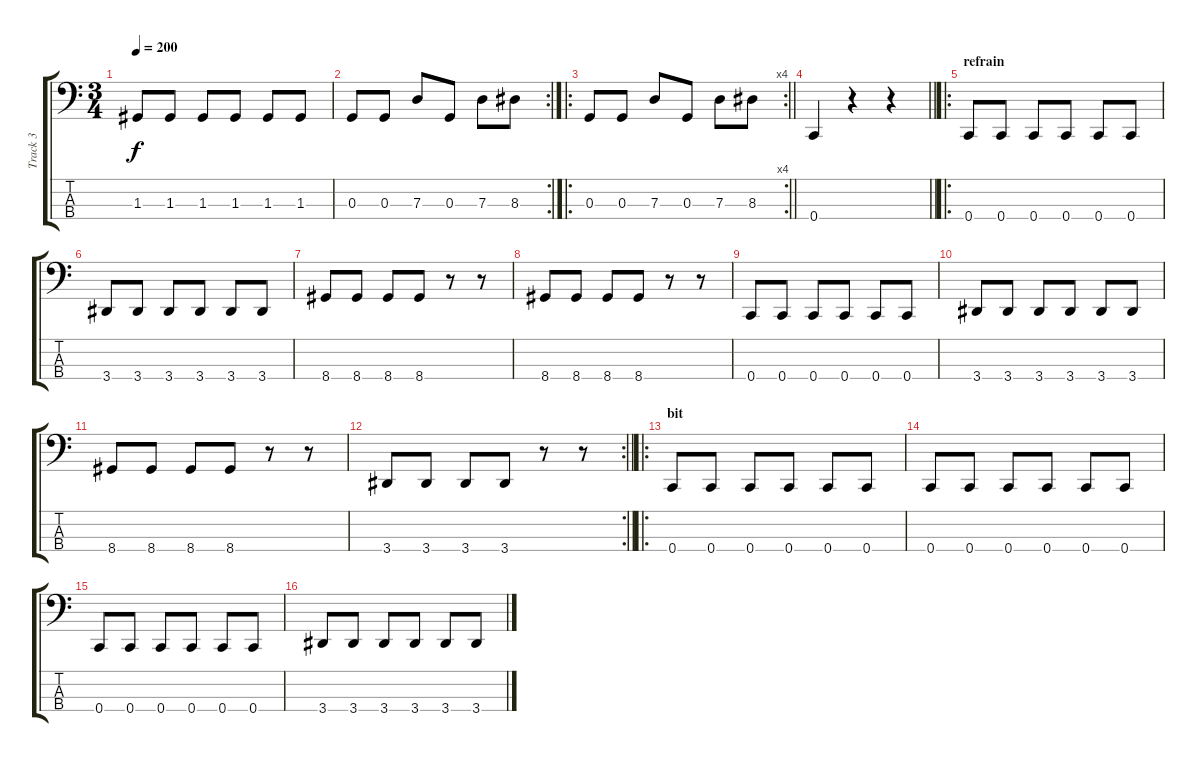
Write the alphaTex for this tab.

\track ("Track 3" "Track 3") {instrument electricbasspick}
\staff {score tabs}
\tuning (F2 C2 G1 C1) {hide}
\ts (3 4)
\tempo 200
\clef f4
\ks c
1.3.8{dy f} 1.3.8 1.3.8 1.3.8 1.3.8 1.3.8 |
\rc 2
0.3.8 0.3.8 7.3.8 0.3.8 7.3.8 8.3.8 |
\ro
\rc 4
\barLineRight lightlight
0.3.8 0.3.8 7.3.8 0.3.8 7.3.8 8.3.8 |
\barLineRight lightlight
0.4.4 r.4 r.4 |
\ro
\section ("" "refrain")
0.4.8 0.4.8 0.4.8 0.4.8 0.4.8 0.4.8 |
3.4.8 3.4.8 3.4.8 3.4.8 3.4.8 3.4.8 |
8.4.8 8.4.8 8.4.8 8.4.8 r.8 r.8 |
8.4.8 8.4.8 8.4.8 8.4.8 r.8 r.8 |
0.4.8 0.4.8 0.4.8 0.4.8 0.4.8 0.4.8 |
3.4.8 3.4.8 3.4.8 3.4.8 3.4.8 3.4.8 |
8.4.8 8.4.8 8.4.8 8.4.8 r.8 r.8 |
\rc 2
\barLineRight lightlight
3.4.8 3.4.8 3.4.8 3.4.8 r.8 r.8 |
\ro
\section ("" "bit")
0.4.8 0.4.8 0.4.8 0.4.8 0.4.8 0.4.8 |
0.4.8 0.4.8 0.4.8 0.4.8 0.4.8 0.4.8 |
0.4.8 0.4.8 0.4.8 0.4.8 0.4.8 0.4.8 |
3.4.8 3.4.8 3.4.8 3.4.8 3.4.8 3.4.8
